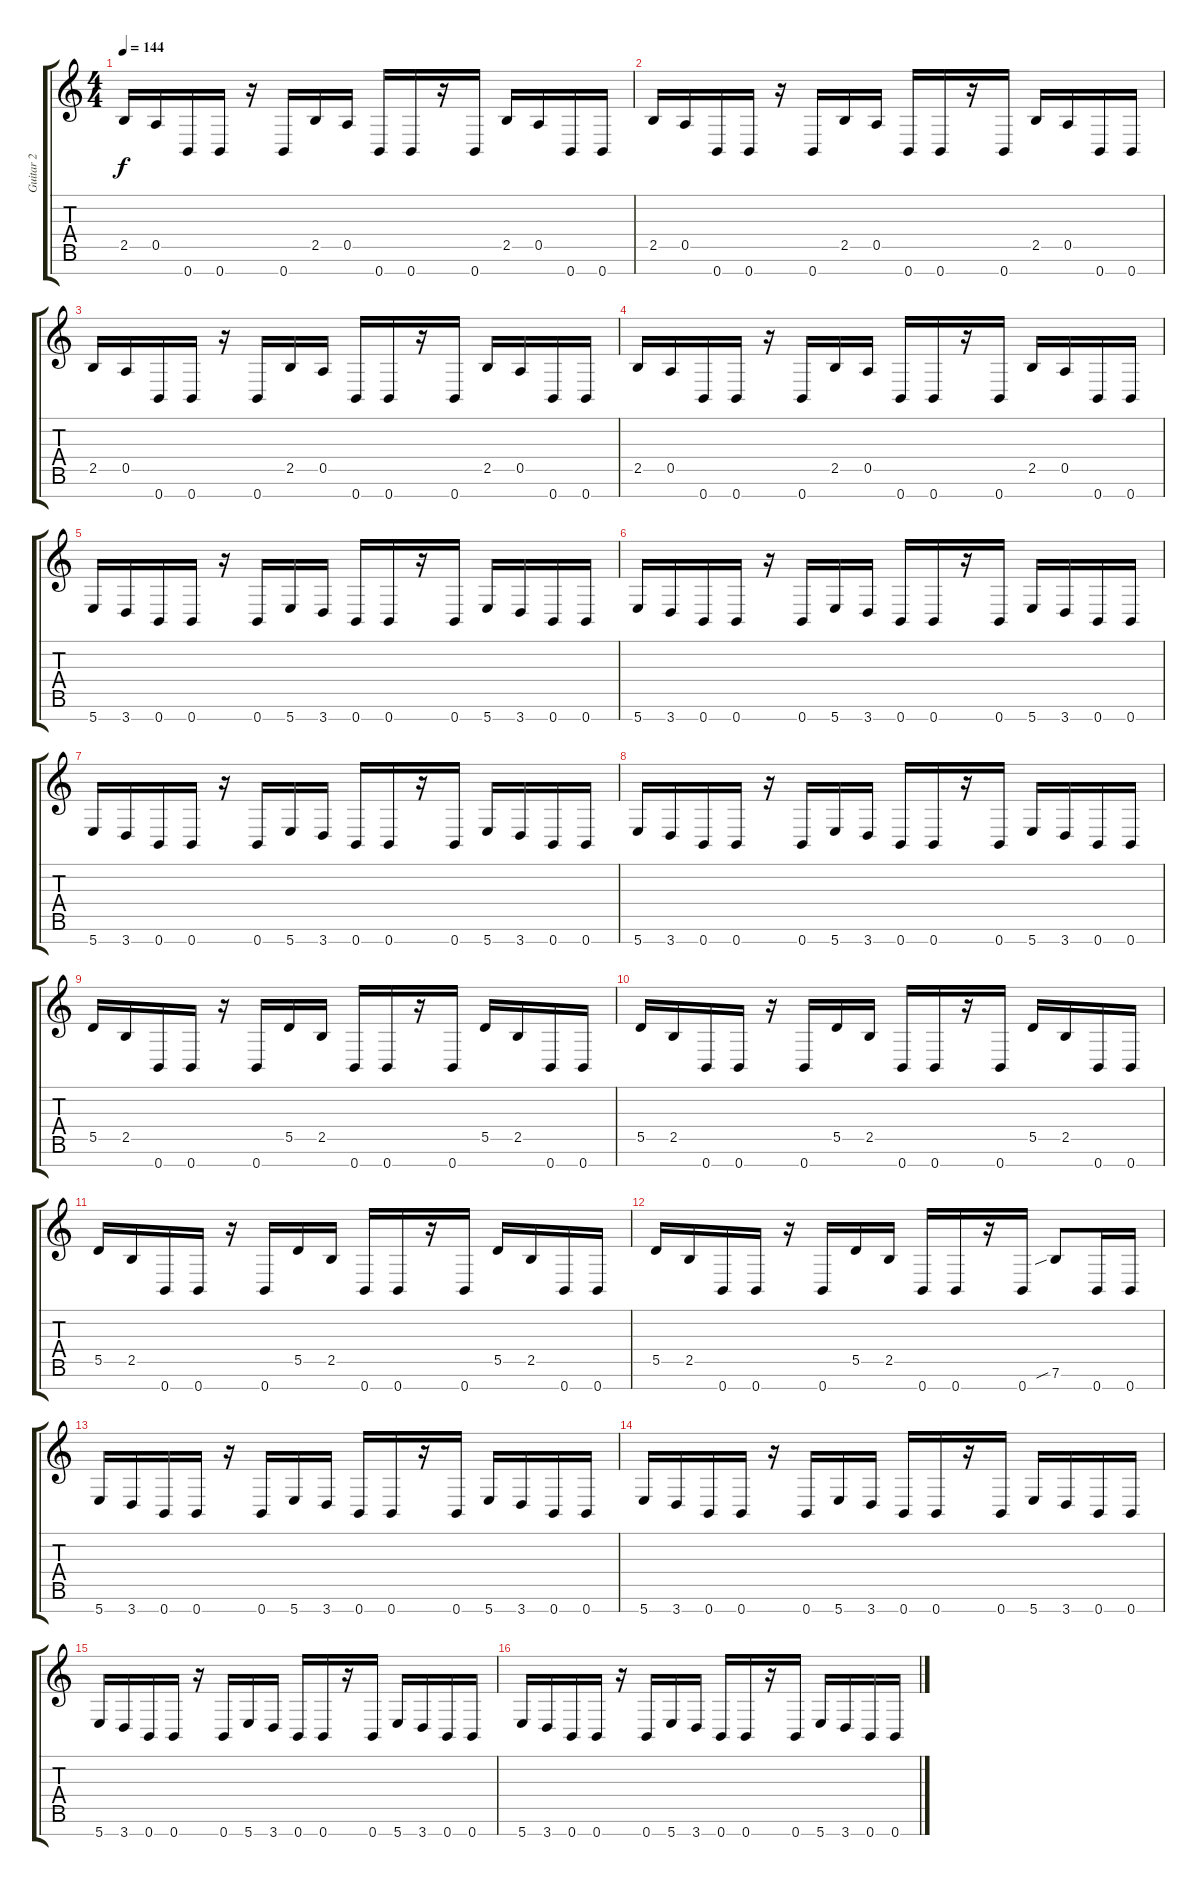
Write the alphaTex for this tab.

\track ("Guitar 2" "Guitar 2") {instrument distortionguitar}
\staff {score tabs}
\tuning (E4 B3 G3 D3 A2 E2 B1) {hide}
\ts (4 4)
\tempo 144
\clef g2
\ks c
2.5.16{dy f} 0.5.16 0.7.16 0.7.16 r.16 0.7.16 2.5.16 0.5.16 0.7.16 0.7.16 r.16 0.7.16 2.5.16 0.5.16 0.7.16 0.7.16 |
2.5.16 0.5.16 0.7.16 0.7.16 r.16 0.7.16 2.5.16 0.5.16 0.7.16 0.7.16 r.16 0.7.16 2.5.16 0.5.16 0.7.16 0.7.16 |
2.5.16 0.5.16 0.7.16 0.7.16 r.16 0.7.16 2.5.16 0.5.16 0.7.16 0.7.16 r.16 0.7.16 2.5.16 0.5.16 0.7.16 0.7.16 |
2.5.16 0.5.16 0.7.16 0.7.16 r.16 0.7.16 2.5.16 0.5.16 0.7.16 0.7.16 r.16 0.7.16 2.5.16 0.5.16 0.7.16 0.7.16 |
5.7.16 3.7.16 0.7.16 0.7.16 r.16 0.7.16 5.7.16 3.7.16 0.7.16 0.7.16 r.16 0.7.16 5.7.16 3.7.16 0.7.16 0.7.16 |
5.7.16 3.7.16 0.7.16 0.7.16 r.16 0.7.16 5.7.16 3.7.16 0.7.16 0.7.16 r.16 0.7.16 5.7.16 3.7.16 0.7.16 0.7.16 |
5.7.16 3.7.16 0.7.16 0.7.16 r.16 0.7.16 5.7.16 3.7.16 0.7.16 0.7.16 r.16 0.7.16 5.7.16 3.7.16 0.7.16 0.7.16 |
5.7.16 3.7.16 0.7.16 0.7.16 r.16 0.7.16 5.7.16 3.7.16 0.7.16 0.7.16 r.16 0.7.16 5.7.16 3.7.16 0.7.16 0.7.16 |
5.5.16 2.5.16 0.7.16 0.7.16 r.16 0.7.16 5.5.16 2.5.16 0.7.16 0.7.16 r.16 0.7.16 5.5.16 2.5.16 0.7.16 0.7.16 |
5.5.16 2.5.16 0.7.16 0.7.16 r.16 0.7.16 5.5.16 2.5.16 0.7.16 0.7.16 r.16 0.7.16 5.5.16 2.5.16 0.7.16 0.7.16 |
5.5.16 2.5.16 0.7.16 0.7.16 r.16 0.7.16 5.5.16 2.5.16 0.7.16 0.7.16 r.16 0.7.16 5.5.16 2.5.16 0.7.16 0.7.16 |
5.5.16 2.5.16 0.7.16 0.7.16 r.16 0.7.16 5.5.16 2.5.16 0.7.16 0.7.16 r.16 0.7.16 7.6{sib}.8 0.7.16 0.7.16 |
5.7.16 3.7.16 0.7.16 0.7.16 r.16 0.7.16 5.7.16 3.7.16 0.7.16 0.7.16 r.16 0.7.16 5.7.16 3.7.16 0.7.16 0.7.16 |
5.7.16 3.7.16 0.7.16 0.7.16 r.16 0.7.16 5.7.16 3.7.16 0.7.16 0.7.16 r.16 0.7.16 5.7.16 3.7.16 0.7.16 0.7.16 |
5.7.16 3.7.16 0.7.16 0.7.16 r.16 0.7.16 5.7.16 3.7.16 0.7.16 0.7.16 r.16 0.7.16 5.7.16 3.7.16 0.7.16 0.7.16 |
5.7.16 3.7.16 0.7.16 0.7.16 r.16 0.7.16 5.7.16 3.7.16 0.7.16 0.7.16 r.16 0.7.16 5.7.16 3.7.16 0.7.16 0.7.16
